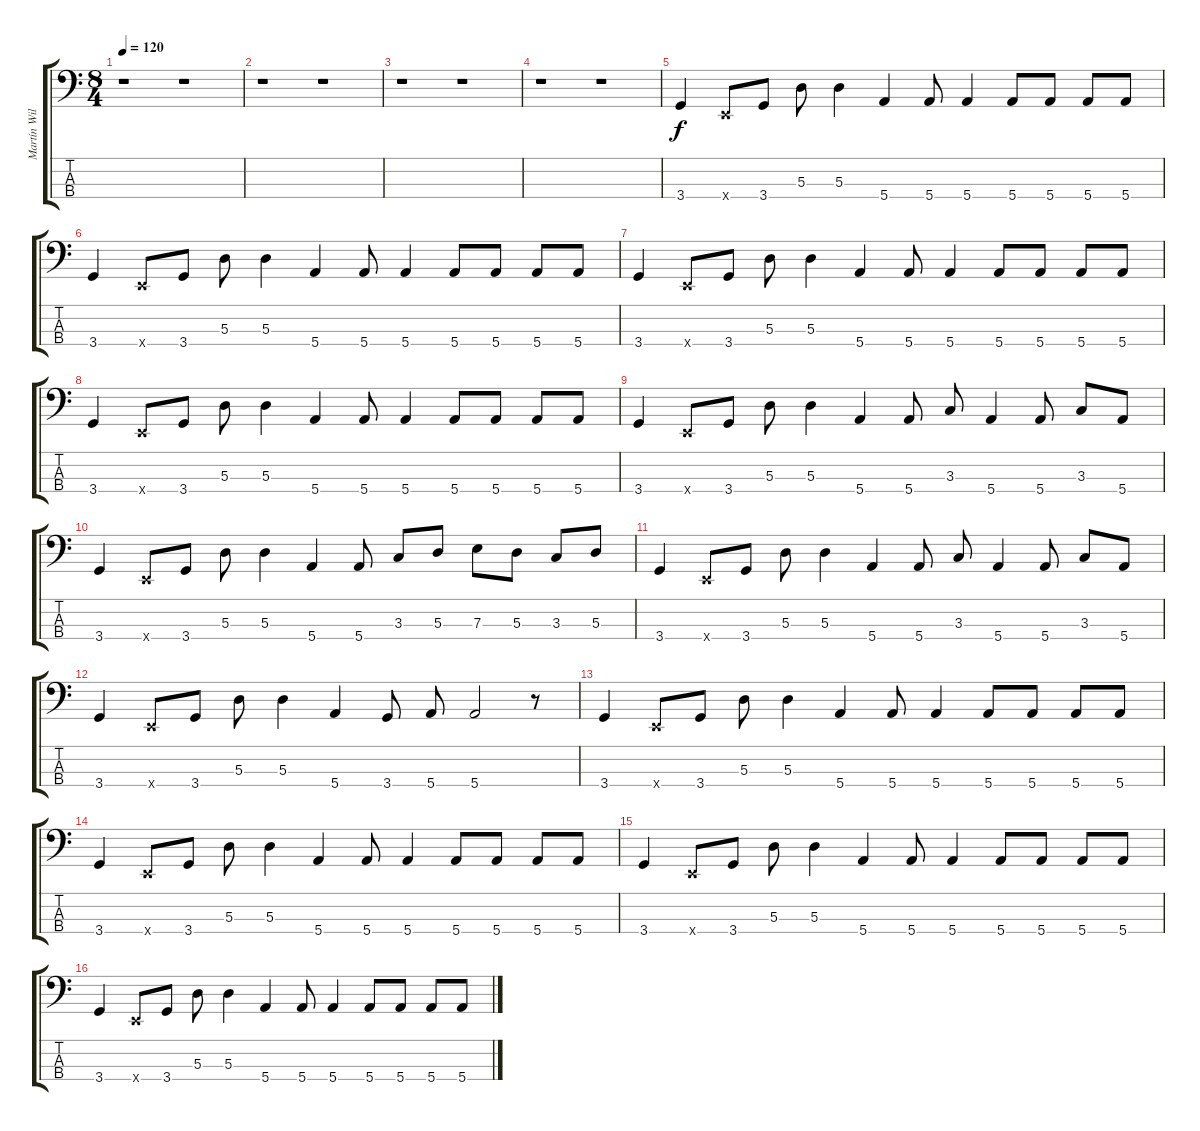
\track ("Martín Williams - Bass" "Martín Wil") {instrument electricbasspick}
\staff {score tabs}
\tuning (G2 D2 A1 E1) {hide}
\ts (8 4)
\tempo 120
\clef f4
\ks c
r.1{dy f instrument electricbasspick} r.1 |
r.1 r.1 |
r.1 r.1 |
r.1 r.1 |
3.4.4 0.4{x}.8 3.4.8 5.3.8 5.3.4 5.4.4 5.4.8 5.4.4 5.4.8 5.4.8 5.4.8 5.4.8 |
3.4.4 0.4{x}.8 3.4.8 5.3.8 5.3.4 5.4.4 5.4.8 5.4.4 5.4.8 5.4.8 5.4.8 5.4.8 |
3.4.4 0.4{x}.8 3.4.8 5.3.8 5.3.4 5.4.4 5.4.8 5.4.4 5.4.8 5.4.8 5.4.8 5.4.8 |
3.4.4 0.4{x}.8 3.4.8 5.3.8 5.3.4 5.4.4 5.4.8 5.4.4 5.4.8 5.4.8 5.4.8 5.4.8 |
3.4.4 0.4{x}.8 3.4.8 5.3.8 5.3.4 5.4.4 5.4.8 3.3.8 5.4.4 5.4.8 3.3.8 5.4.8 |
3.4.4 0.4{x}.8 3.4.8 5.3.8 5.3.4 5.4.4 5.4.8 3.3.8 5.3.8 7.3.8 5.3.8 3.3.8 5.3.8 |
3.4.4 0.4{x}.8 3.4.8 5.3.8 5.3.4 5.4.4 5.4.8 3.3.8 5.4.4 5.4.8 3.3.8 5.4.8 |
3.4.4 0.4{x}.8 3.4.8 5.3.8 5.3.4 5.4.4 3.4.8 5.4.8 5.4.2 r.8 |
3.4.4 0.4{x}.8 3.4.8 5.3.8 5.3.4 5.4.4 5.4.8 5.4.4 5.4.8 5.4.8 5.4.8 5.4.8 |
3.4.4 0.4{x}.8 3.4.8 5.3.8 5.3.4 5.4.4 5.4.8 5.4.4 5.4.8 5.4.8 5.4.8 5.4.8 |
3.4.4 0.4{x}.8 3.4.8 5.3.8 5.3.4 5.4.4 5.4.8 5.4.4 5.4.8 5.4.8 5.4.8 5.4.8 |
3.4.4 0.4{x}.8 3.4.8 5.3.8 5.3.4 5.4.4 5.4.8 5.4.4 5.4.8 5.4.8 5.4.8 5.4.8
